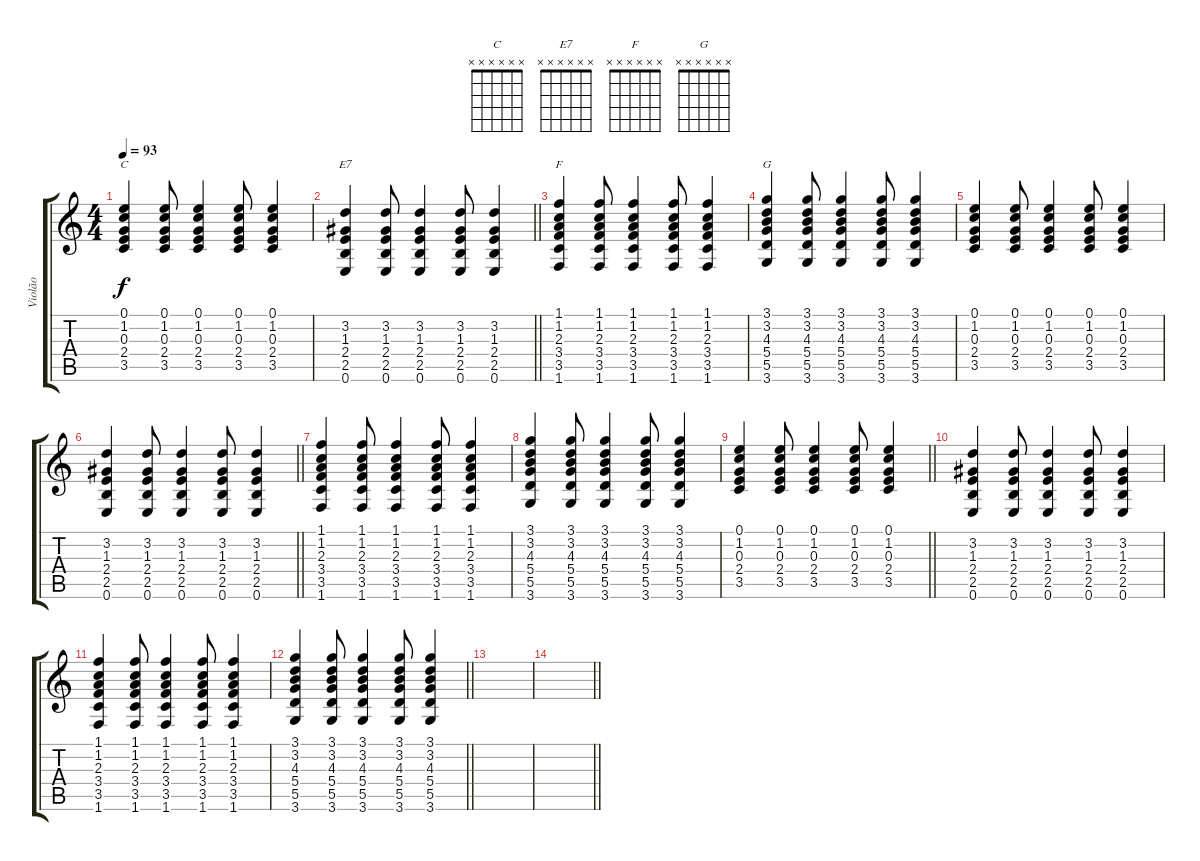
\track ("Violão" "Violão") {instrument acousticguitarsteel}
\staff {score tabs}
\tuning (E4 B3 G3 D3 A2 E2) {hide}
\chord ("C" x x x x x x)
\chord ("E7" x x x x x x)
\chord ("F" x x x x x x)
\chord ("G" x x x x x x)
\ts (4 4)
\tempo 93
\clef g2
\ks c
(0.1 1.2 0.3 2.4 3.5).4{ch "C" dy f} (0.1 1.2 0.3 2.4 3.5).8 (0.1 1.2 0.3 2.4 3.5).4 (0.1 1.2 0.3 2.4 3.5).8 (0.1 1.2 0.3 2.4 3.5).4 |
\barLineRight lightlight
(3.2 1.3 2.4 2.5 0.6).4{ch "E7"} (3.2 1.3 2.4 2.5 0.6).8 (3.2 1.3 2.4 2.5 0.6).4 (3.2 1.3 2.4 2.5 0.6).8 (3.2 1.3 2.4 2.5 0.6).4 |
(1.1 1.2 2.3 3.4 3.5 1.6).4{ch "F"} (1.1 1.2 2.3 3.4 3.5 1.6).8 (1.1 1.2 2.3 3.4 3.5 1.6).4 (1.1 1.2 2.3 3.4 3.5 1.6).8 (1.1 1.2 2.3 3.4 3.5 1.6).4 |
(3.1 3.2 4.3 5.4 5.5 3.6).4{ch "G"} (3.1 3.2 4.3 5.4 5.5 3.6).8 (3.1 3.2 4.3 5.4 5.5 3.6).4 (3.1 3.2 4.3 5.4 5.5 3.6).8 (3.1 3.2 4.3 5.4 5.5 3.6).4 |
(0.1 1.2 0.3 2.4 3.5).4{volume 10} (0.1 1.2 0.3 2.4 3.5).8 (0.1 1.2 0.3 2.4 3.5).4 (0.1 1.2 0.3 2.4 3.5).8 (0.1 1.2 0.3 2.4 3.5).4 |
\barLineRight lightlight
(3.2 1.3 2.4 2.5 0.6).4 (3.2 1.3 2.4 2.5 0.6).8 (3.2 1.3 2.4 2.5 0.6).4 (3.2 1.3 2.4 2.5 0.6).8 (3.2 1.3 2.4 2.5 0.6).4 |
(1.1 1.2 2.3 3.4 3.5 1.6).4 (1.1 1.2 2.3 3.4 3.5 1.6).8 (1.1 1.2 2.3 3.4 3.5 1.6).4 (1.1 1.2 2.3 3.4 3.5 1.6).8 (1.1 1.2 2.3 3.4 3.5 1.6).4 |
(3.1 3.2 4.3 5.4 5.5 3.6).4 (3.1 3.2 4.3 5.4 5.5 3.6).8 (3.1 3.2 4.3 5.4 5.5 3.6).4 (3.1 3.2 4.3 5.4 5.5 3.6).8 (3.1 3.2 4.3 5.4 5.5 3.6).4 |
\barLineRight lightlight
(0.1 1.2 0.3 2.4 3.5).4 (0.1 1.2 0.3 2.4 3.5).8 (0.1 1.2 0.3 2.4 3.5).4 (0.1 1.2 0.3 2.4 3.5).8 (0.1 1.2 0.3 2.4 3.5).4{volume 3} |
(3.2 1.3 2.4 2.5 0.6).4 (3.2 1.3 2.4 2.5 0.6).8 (3.2 1.3 2.4 2.5 0.6).4 (3.2 1.3 2.4 2.5 0.6).8 (3.2 1.3 2.4 2.5 0.6).4 |
(1.1 1.2 2.3 3.4 3.5 1.6).4 (1.1 1.2 2.3 3.4 3.5 1.6).8 (1.1 1.2 2.3 3.4 3.5 1.6).4 (1.1 1.2 2.3 3.4 3.5 1.6).8 (1.1 1.2 2.3 3.4 3.5 1.6).4 |
\barLineRight lightlight
(3.1 3.2 4.3 5.4 5.5 3.6).4 (3.1 3.2 4.3 5.4 5.5 3.6).8 (3.1 3.2 4.3 5.4 5.5 3.6).4 (3.1 3.2 4.3 5.4 5.5 3.6).8 (3.1 3.2 4.3 5.4 5.5 3.6).4 |
|
\barLineRight lightlight
